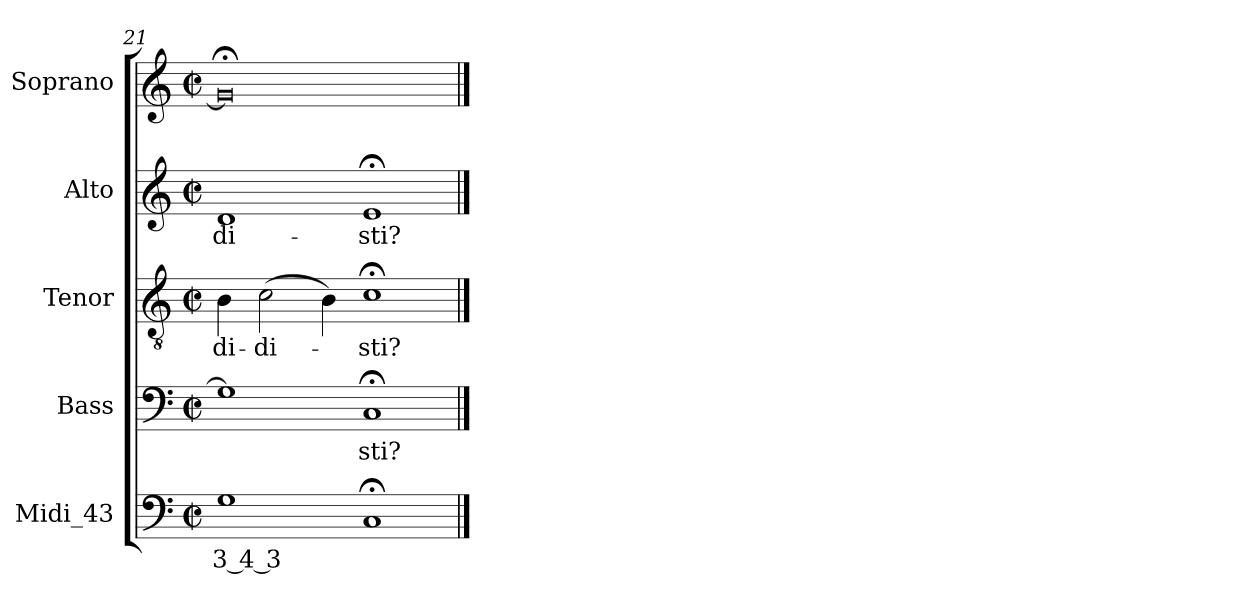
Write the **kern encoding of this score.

**kern	**text	**kern	**text	**kern	**text	**kern	**text	**kern
*part5	*part5	*part4	*part4	*part3	*part3	*part2	*part2	*part1
*staff5	*staff5	*staff4	*staff4	*staff3	*staff3	*staff2	*staff2	*staff1
*I"Midi_43	*	*I"Bass	*	*I"Tenor	*	*I"Alto	*	*I"Soprano
*	*	*I'B	*	*I'T	*	*I'A	*	*I'S
*clefF4	*	*clefF4	*	*clefGv2	*	*clefG2	*	*clefG2
*k[]	*	*k[]	*	*k[]	*	*k[]	*	*k[]
*C:	*	*C:	*	*C:	*	*C:	*	*C:
*M4/2	*	*M4/2	*	*M4/2	*	*M4/2	*	*M4/2
*met(c|)	*	*met(c|)	*	*met(c|)	*	*met(c|)	*	*met(c|)
=21	=21	=21	=21	=21	=21	=21	=21	=21
!	!LO:LY:b	!	!	!	!LO:LY:b	!	!LO:LY:b	!
1G	3 4 3	1G]	.	4B	di-	1d	-di-	0g;<]
!	!	!	!	!	!LO:LY:b	!	!	!
.	.	.	.	(>2c	-di-	.	.	.
.	.	.	.	4B)	.	.	.	.
!	!	!	!LO:LY:b	!	!LO:LY:b	!	!LO:LY:b	!
1C;<	.	1C;<	sti?	1c;<	sti?	1e;<	-sti?	.
==	==	==	==	==	==	==	==	==
*-	*-	*-	*-	*-	*-	*-	*-	*-
